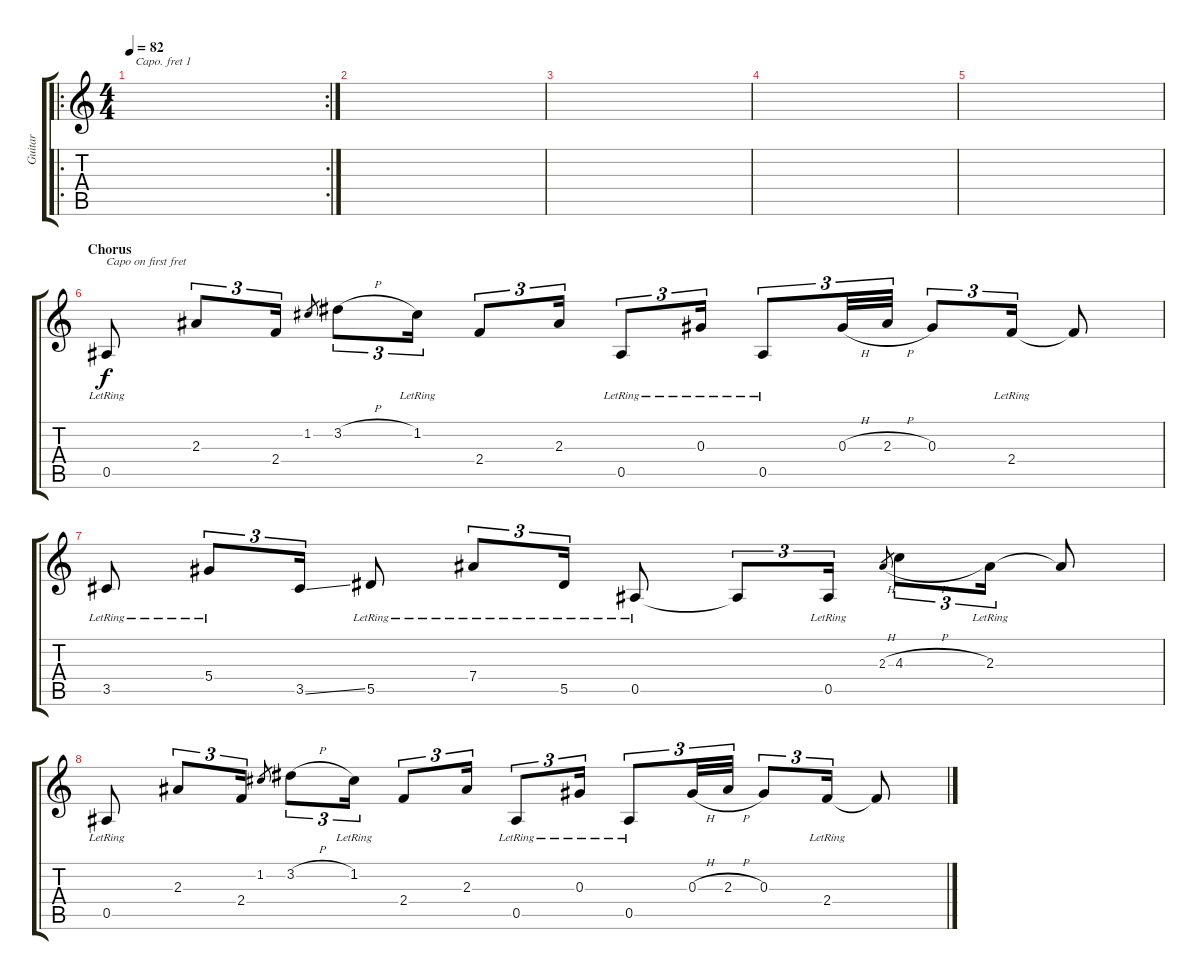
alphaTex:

\track ("Guitar" "Guitar") {instrument electricguitarjazz}
\staff {score tabs}
\capo 1
\tuning (E4 B3 G3 D3 A2 E2) {hide}
\ro
\rc 2
\ts (4 4)
\tempo 82
\clef g2
\ks c
|
|
|
|
|
\section ("" "Chorus")
0.5{lr}.8{txt "Capo on first fret"} 2.3.8{tu (3 2)} 2.4.16{tu (3 2)} 1.2.8{gr} 3.2{h}.8{tu (3 2)} 1.2{lr}.16{tu (3 2)} 2.4.8{tu (3 2)} 2.3.16{tu (3 2)} 0.5{lr}.8{tu (3 2)} 0.3{lr}.16{tu (3 2)} 0.5{lr}.8{tu (3 2)} 0.3{h}.32{tu (3 2)} 2.3{h}.32{tu (3 2)} 0.3.8{tu (3 2)} 2.4{lr}.16{tu (3 2)} 2.4{t}.8 |
3.5{lr}.8 5.4{lr}.8{tu (3 2)} 3.5{ss}.16{tu (3 2)} 5.5{lr}.8 7.4{lr}.8{tu (3 2)} 5.5{lr}.16{tu (3 2)} 0.5{lr}.8 0.5{t}.8{tu (3 2)} 0.5{lr}.16{tu (3 2)} 2.3{h}.8{gr} 4.3{h}.8{tu (3 2)} 2.3{lr}.16{tu (3 2)} 2.3{t}.8 |
0.5{lr}.8 2.3.8{tu (3 2)} 2.4.16{tu (3 2)} 1.2.8{gr} 3.2{h}.8{tu (3 2)} 1.2{lr}.16{tu (3 2)} 2.4.8{tu (3 2)} 2.3.16{tu (3 2)} 0.5{lr}.8{tu (3 2)} 0.3{lr}.16{tu (3 2)} 0.5{lr}.8{tu (3 2)} 0.3{h}.32{tu (3 2)} 2.3{h}.32{tu (3 2)} 0.3.8{tu (3 2)} 2.4{lr}.16{tu (3 2)} 2.4{t}.8
